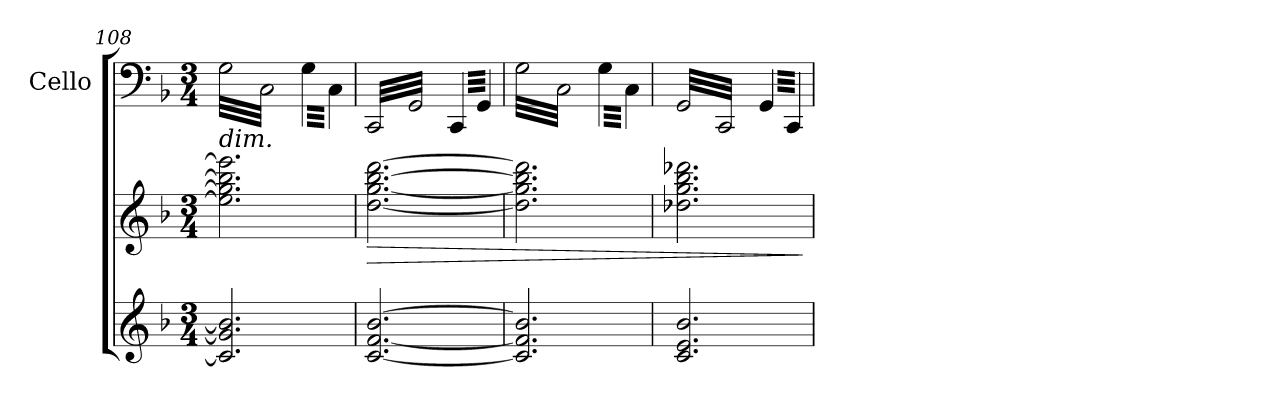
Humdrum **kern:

**kern	**kern	**dynam	**kern
*part2	*part2	*part2	*part1
*staff3	*staff2	*staff2/3	*staff1
*	*	*	*I"Cello
*clefG2	*clefG2	*	*clefF4
*k[b-]	*k[b-]	*	*k[b-]
*F:	*F:	*	*F:
*M3/4	*M3/4	*	*M3/4
=108	=108	=108	=108
!	!LO:TX:a:i:t=dim.	!	!
!	!	!	!LO:N:vis=4.
*	*	*	*tremolo
2.c/] 2.g/] 2.b-/]	2.ee\] 2.gg\] 2.bb-\] 2.eee\]	.	(>32G\LLL
.	.	.	32C\
.	.	.	32G\
.	.	.	32C\
.	.	.	32G\
.	.	.	32C\
.	.	.	32G\
.	.	.	32C\
!	!	!	!LO:N:vis=4.
.	.	.	32G\
.	.	.	32C\
.	.	.	32G\
.	.	.	32C\
.	.	.	32G\
.	.	.	32C\
.	.	.	32G\
.	.	.	32C\JJJ
*	*	*	*Xtuplet
!	!	!	!LO:N:vis=8.
.	.	.	32G\LLL
.	.	.	32C\)
.	.	.	32G\
.	.	.	32C\)
!	!	!	!LO:N:vis=8.
.	.	.	32G\
.	.	.	32C\)
.	.	.	32G\
.	.	.	32C\)JJJ
=109	=109	=109	=109
!	!	!LO:HP:b	!LO:N:vis=4.
[2.c/ [2.f/ [2.b-/	[2.dd\ [2.gg\ [2.bb-\ [2.ddd\	>	(<32CC/LLL
.	.	.	32GG/
.	.	.	32CC/
.	.	.	32GG/
.	.	.	32CC/
.	.	.	32GG/
.	.	.	32CC/
.	.	.	32GG/
!	!	!	!LO:N:vis=4.
.	.	.	32CC/
.	.	.	32GG/
.	.	.	32CC/
.	.	.	32GG/
.	.	.	32CC/
.	.	.	32GG/
.	.	.	32CC/
.	.	.	32GG/JJJ
!	!	!	!LO:N:vis=8.
.	.	.	32CC/LLL
.	.	.	32GG/)
.	.	.	32CC/
.	.	.	32GG/)
!	!	!	!LO:N:vis=8.
.	.	.	32CC/
.	.	.	32GG/)
.	.	.	32CC/
.	.	.	32GG/)JJJ
=110	=110	=110	=110
!	!	!	!LO:N:vis=4.
2.c/] 2.f/] 2.b-/]	2.dd\] 2.gg\] 2.bb-\] 2.ddd\]	.	32G\LLL
.	.	.	32C\
.	.	.	32G\
.	.	.	32C\
.	.	.	32G\
.	.	.	32C\
.	.	.	32G\
.	.	.	32C\
!	!	!	!LO:N:vis=4.
.	.	.	32G\
.	.	.	32C\
.	.	.	32G\
.	.	.	32C\
.	.	.	32G\
.	.	.	32C\
.	.	.	32G\
.	.	.	32C\JJJ
!	!	!	!LO:N:vis=8.
.	.	.	32G\LLL
.	.	.	32C\
.	.	.	32G\
.	.	.	32C\
!	!	!	!LO:N:vis=8.
.	.	.	32G\
.	.	.	32C\
.	.	.	32G\
.	.	.	32C\JJJ
=111	=111	=111	=111
!	!	!	!LO:N:vis=4.
2.c/ 2.e/ 2.b-/	2.dd-X\ 2.gg\ 2.bb-\ 2.ddd-X\	.	(<32GG/LLL
.	.	.	32CC/
.	.	.	32GG/
.	.	.	32CC/
.	.	.	32GG/
.	.	.	32CC/
.	.	.	32GG/
.	.	.	32CC/
!	!	!	!LO:N:vis=4.
.	.	.	32GG/
.	.	.	32CC/
.	.	.	32GG/
.	.	.	32CC/
.	.	.	32GG/
.	.	.	32CC/
.	.	.	32GG/
.	.	.	32CC/JJJ
!	!	!	!LO:N:vis=8.
.	.	.	32GG/LLL
.	.	.	32CC/)
.	.	.	32GG/
.	.	.	32CC/)
!	!	!	!LO:N:vis=8.
.	.	.	32GG/
.	.	.	32CC/)
.	.	.	32GG/
.	.	.	32CC/)JJJ
*	*	*	*Xtremolo
.	.	]	.
.	.	.	.
.	.	.	.
.	.	.	.
=	=	=	=
*-	*-	*-	*-
